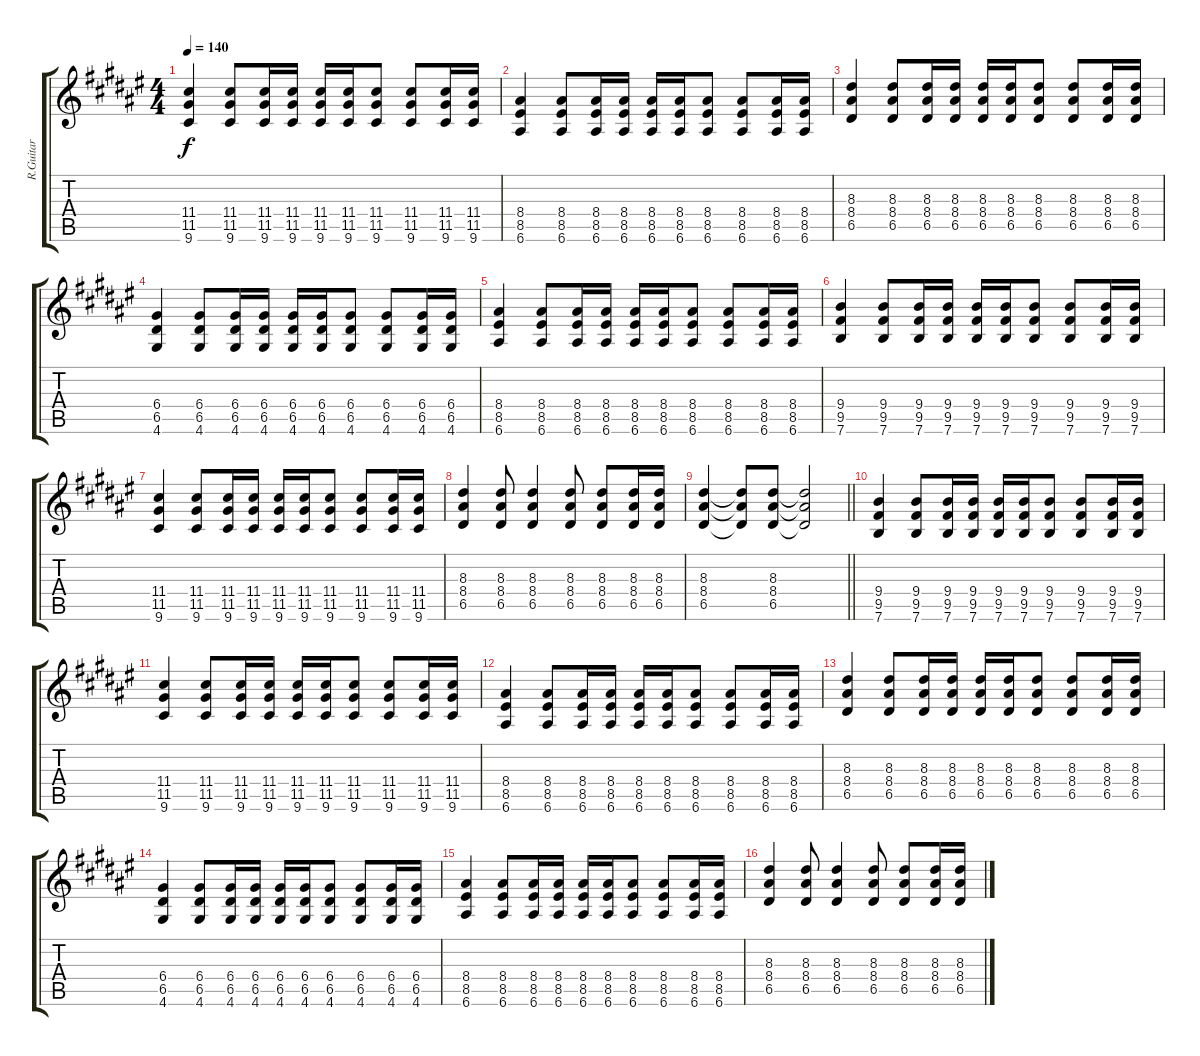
\track ("R.Guitar" "R.Guitar") {instrument distortionguitar}
\staff {score tabs}
\tuning (E4 B3 G3 D3 A2 E2) {hide}
\ts (4 4)
\tempo 140
\clef g2
\ks d#minor
(11.4 11.5 9.6).4{dy f} (11.4 11.5 9.6).8 (11.4 11.5 9.6).16 (11.4 11.5 9.6).16 (11.4 11.5 9.6).16 (11.4 11.5 9.6).16 (11.4 11.5 9.6).8 (11.4 11.5 9.6).8 (11.4 11.5 9.6).16 (11.4 11.5 9.6).16 |
(8.4 8.5 6.6).4 (8.4 8.5 6.6).8 (8.4 8.5 6.6).16 (8.4 8.5 6.6).16 (8.4 8.5 6.6).16 (8.4 8.5 6.6).16 (8.4 8.5 6.6).8 (8.4 8.5 6.6).8 (8.4 8.5 6.6).16 (8.4 8.5 6.6).16 |
(8.3 8.4 6.5).4 (8.3 8.4 6.5).8 (8.3 8.4 6.5).16 (8.3 8.4 6.5).16 (8.3 8.4 6.5).16 (8.3 8.4 6.5).16 (8.3 8.4 6.5).8 (8.3 8.4 6.5).8 (8.3 8.4 6.5).16 (8.3 8.4 6.5).16 |
(6.4 6.5 4.6).4 (6.4 6.5 4.6).8 (6.4 6.5 4.6).16 (6.4 6.5 4.6).16 (6.4 6.5 4.6).16 (6.4 6.5 4.6).16 (6.4 6.5 4.6).8 (6.4 6.5 4.6).8 (6.4 6.5 4.6).16 (6.4 6.5 4.6).16 |
(8.4 8.5 6.6).4 (8.4 8.5 6.6).8 (8.4 8.5 6.6).16 (8.4 8.5 6.6).16 (8.4 8.5 6.6).16 (8.4 8.5 6.6).16 (8.4 8.5 6.6).8 (8.4 8.5 6.6).8 (8.4 8.5 6.6).16 (8.4 8.5 6.6).16 |
(9.4 9.5 7.6).4 (9.4 9.5 7.6).8 (9.4 9.5 7.6).16 (9.4 9.5 7.6).16 (9.4 9.5 7.6).16 (9.4 9.5 7.6).16 (9.4 9.5 7.6).8 (9.4 9.5 7.6).8 (9.4 9.5 7.6).16 (9.4 9.5 7.6).16 |
(11.4 11.5 9.6).4 (11.4 11.5 9.6).8 (11.4 11.5 9.6).16 (11.4 11.5 9.6).16 (11.4 11.5 9.6).16 (11.4 11.5 9.6).16 (11.4 11.5 9.6).8 (11.4 11.5 9.6).8 (11.4 11.5 9.6).16 (11.4 11.5 9.6).16 |
(8.3 8.4 6.5).4 (8.3 8.4 6.5).8 (8.3 8.4 6.5).4 (8.3 8.4 6.5).8 (8.3 8.4 6.5).8 (8.3 8.4 6.5).16 (8.3 8.4 6.5).16 |
\barLineRight lightlight
(8.3 8.4 6.5).4 (8.3{t} 8.4{t} 6.5{t}).8 (8.3 8.4 6.5).8 (8.3{t} 8.4{t} 6.5{t}).2 |
(9.4 9.5 7.6).4 (9.4 9.5 7.6).8 (9.4 9.5 7.6).16 (9.4 9.5 7.6).16 (9.4 9.5 7.6).16 (9.4 9.5 7.6).16 (9.4 9.5 7.6).8 (9.4 9.5 7.6).8 (9.4 9.5 7.6).16 (9.4 9.5 7.6).16 |
(11.4 11.5 9.6).4 (11.4 11.5 9.6).8 (11.4 11.5 9.6).16 (11.4 11.5 9.6).16 (11.4 11.5 9.6).16 (11.4 11.5 9.6).16 (11.4 11.5 9.6).8 (11.4 11.5 9.6).8 (11.4 11.5 9.6).16 (11.4 11.5 9.6).16 |
(8.4 8.5 6.6).4 (8.4 8.5 6.6).8 (8.4 8.5 6.6).16 (8.4 8.5 6.6).16 (8.4 8.5 6.6).16 (8.4 8.5 6.6).16 (8.4 8.5 6.6).8 (8.4 8.5 6.6).8 (8.4 8.5 6.6).16 (8.4 8.5 6.6).16 |
(8.3 8.4 6.5).4 (8.3 8.4 6.5).8 (8.3 8.4 6.5).16 (8.3 8.4 6.5).16 (8.3 8.4 6.5).16 (8.3 8.4 6.5).16 (8.3 8.4 6.5).8 (8.3 8.4 6.5).8 (8.3 8.4 6.5).16 (8.3 8.4 6.5).16 |
(6.4 6.5 4.6).4 (6.4 6.5 4.6).8 (6.4 6.5 4.6).16 (6.4 6.5 4.6).16 (6.4 6.5 4.6).16 (6.4 6.5 4.6).16 (6.4 6.5 4.6).8 (6.4 6.5 4.6).8 (6.4 6.5 4.6).16 (6.4 6.5 4.6).16 |
(8.4 8.5 6.6).4 (8.4 8.5 6.6).8 (8.4 8.5 6.6).16 (8.4 8.5 6.6).16 (8.4 8.5 6.6).16 (8.4 8.5 6.6).16 (8.4 8.5 6.6).8 (8.4 8.5 6.6).8 (8.4 8.5 6.6).16 (8.4 8.5 6.6).16 |
(8.3 8.4 6.5).4 (8.3 8.4 6.5).8 (8.3 8.4 6.5).4 (8.3 8.4 6.5).8 (8.3 8.4 6.5).8 (8.3 8.4 6.5).16 (8.3 8.4 6.5).16
